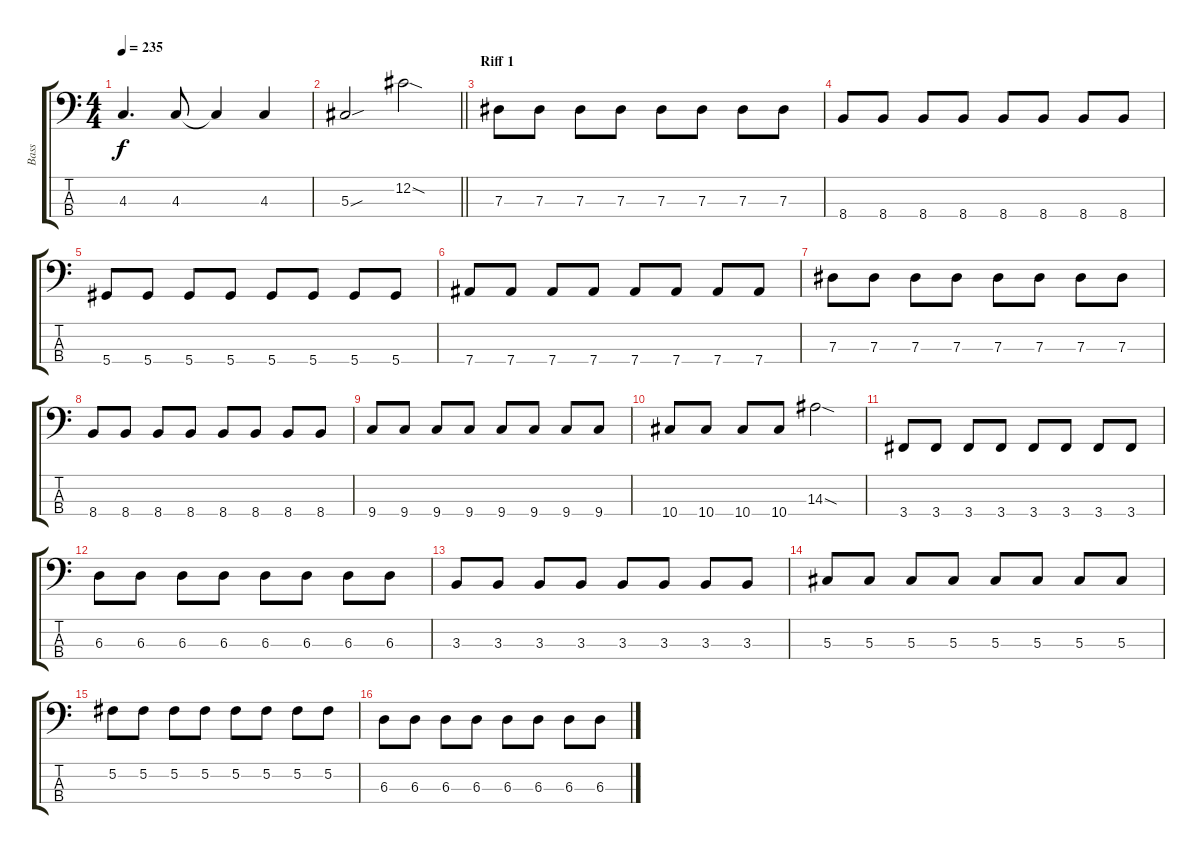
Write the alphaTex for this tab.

\track ("Bass" "Bass") {instrument electricbassfinger}
\staff {score tabs}
\tuning (Gb2 Db2 Ab1 Eb1) {hide}
\ts (4 4)
\tempo 235
\clef f4
\ks aminor
4.3.4{d dy f} 4.3.8 4.3{t}.4 4.3.4 |
\barLineRight lightlight
5.3{sou}.2 12.2{sod}.2 |
\section ("" "Riff 1")
7.3.8 7.3.8 7.3.8 7.3.8 7.3.8 7.3.8 7.3.8 7.3.8 |
8.4.8 8.4.8 8.4.8 8.4.8 8.4.8 8.4.8 8.4.8 8.4.8 |
5.4.8 5.4.8 5.4.8 5.4.8 5.4.8 5.4.8 5.4.8 5.4.8 |
7.4.8 7.4.8 7.4.8 7.4.8 7.4.8 7.4.8 7.4.8 7.4.8 |
7.3.8 7.3.8 7.3.8 7.3.8 7.3.8 7.3.8 7.3.8 7.3.8 |
8.4.8 8.4.8 8.4.8 8.4.8 8.4.8 8.4.8 8.4.8 8.4.8 |
9.4.8 9.4.8 9.4.8 9.4.8 9.4.8 9.4.8 9.4.8 9.4.8 |
10.4.8 10.4.8 10.4.8 10.4.8 14.3{sod}.2 |
3.4.8 3.4.8 3.4.8 3.4.8 3.4.8 3.4.8 3.4.8 3.4.8 |
6.3.8 6.3.8 6.3.8 6.3.8 6.3.8 6.3.8 6.3.8 6.3.8 |
3.3.8 3.3.8 3.3.8 3.3.8 3.3.8 3.3.8 3.3.8 3.3.8 |
5.3.8 5.3.8 5.3.8 5.3.8 5.3.8 5.3.8 5.3.8 5.3.8 |
5.2.8 5.2.8 5.2.8 5.2.8 5.2.8 5.2.8 5.2.8 5.2.8 |
6.3.8 6.3.8 6.3.8 6.3.8 6.3.8 6.3.8 6.3.8 6.3.8
